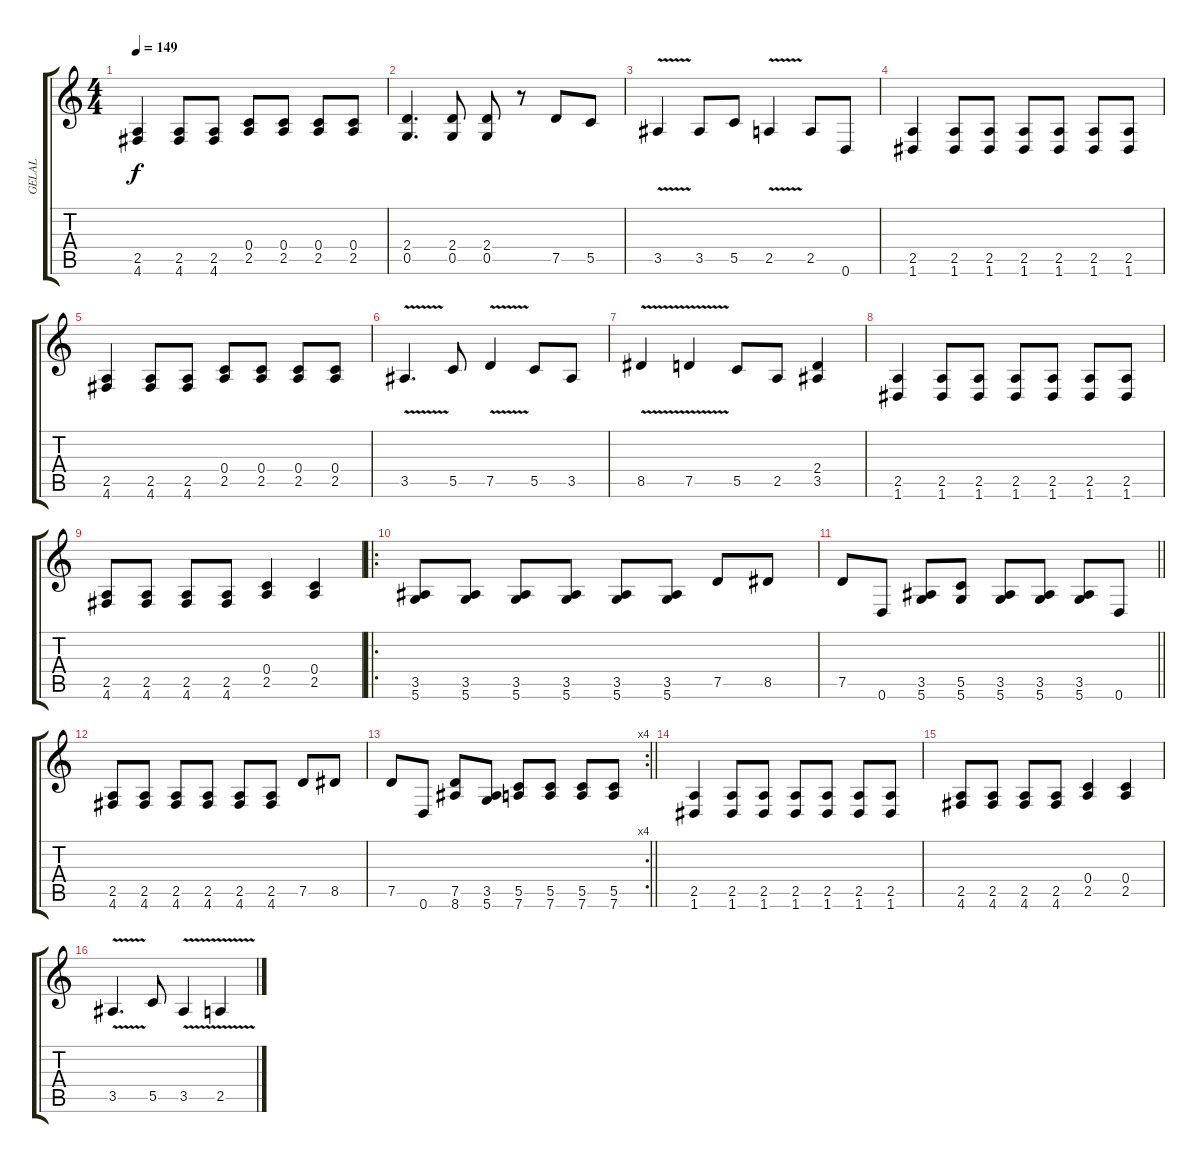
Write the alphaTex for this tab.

\track ("GELAL" "GELAL") {instrument distortionguitar}
\staff {score tabs}
\tuning (D4 A3 F3 C3 G2 D2) {hide}
\ts (4 4)
\tempo 149
\clef g2
\ks c
(2.5 4.6).4{dy f} (2.5 4.6).8 (2.5 4.6).8 (0.4 2.5).8 (0.4 2.5).8 (0.4 2.5).8 (0.4 2.5).8 |
(2.4 0.5).4{d} (2.4 0.5).8 (2.4 0.5).8 r.8 7.5.8 5.5.8 |
3.5{v}.4 3.5.8 5.5.8 2.5{v}.4 2.5.8 0.6.8 |
(2.5 1.6).4 (2.5 1.6).8 (2.5 1.6).8 (2.5 1.6).8 (2.5 1.6).8 (2.5 1.6).8 (2.5 1.6).8 |
(2.5 4.6).4 (2.5 4.6).8 (2.5 4.6).8 (0.4 2.5).8 (0.4 2.5).8 (0.4 2.5).8 (0.4 2.5).8 |
3.5{v}.4{d} 5.5.8 7.5{v}.4 5.5.8 3.5.8 |
8.5{v}.4 7.5{v}.4 5.5.8 2.5.8 (2.4 3.5).4 |
(2.5 1.6).4 (2.5 1.6).8 (2.5 1.6).8 (2.5 1.6).8 (2.5 1.6).8 (2.5 1.6).8 (2.5 1.6).8 |
(2.5 4.6).8 (2.5 4.6).8 (2.5 4.6).8 (2.5 4.6).8 (0.4 2.5).4 (0.4 2.5).4 |
\ro
(3.5 5.6).8 (3.5 5.6).8 (3.5 5.6).8 (3.5 5.6).8 (3.5 5.6).8 (3.5 5.6).8 7.5.8 8.5.8 |
\barLineRight lightlight
7.5.8 0.6.8 (3.5 5.6).8 (5.5 5.6).8 (3.5 5.6).8 (3.5 5.6).8 (3.5 5.6).8 0.6.8 |
(2.5 4.6).8 (2.5 4.6).8 (2.5 4.6).8 (2.5 4.6).8 (2.5 4.6).8 (2.5 4.6).8 7.5.8 8.5.8 |
\rc 4
\barLineRight lightlight
7.5.8 0.6.8 (7.5 8.6).8 (3.5 5.6).8 (5.5 7.6).8 (5.5 7.6).8 (5.5 7.6).8 (5.5 7.6).8 |
(2.5 1.6).4 (2.5 1.6).8 (2.5 1.6).8 (2.5 1.6).8 (2.5 1.6).8 (2.5 1.6).8 (2.5 1.6).8 |
(2.5 4.6).8 (2.5 4.6).8 (2.5 4.6).8 (2.5 4.6).8 (0.4 2.5).4 (0.4 2.5).4 |
3.5{v}.4{d} 5.5.8 3.5{v}.4 2.5{v}.4
